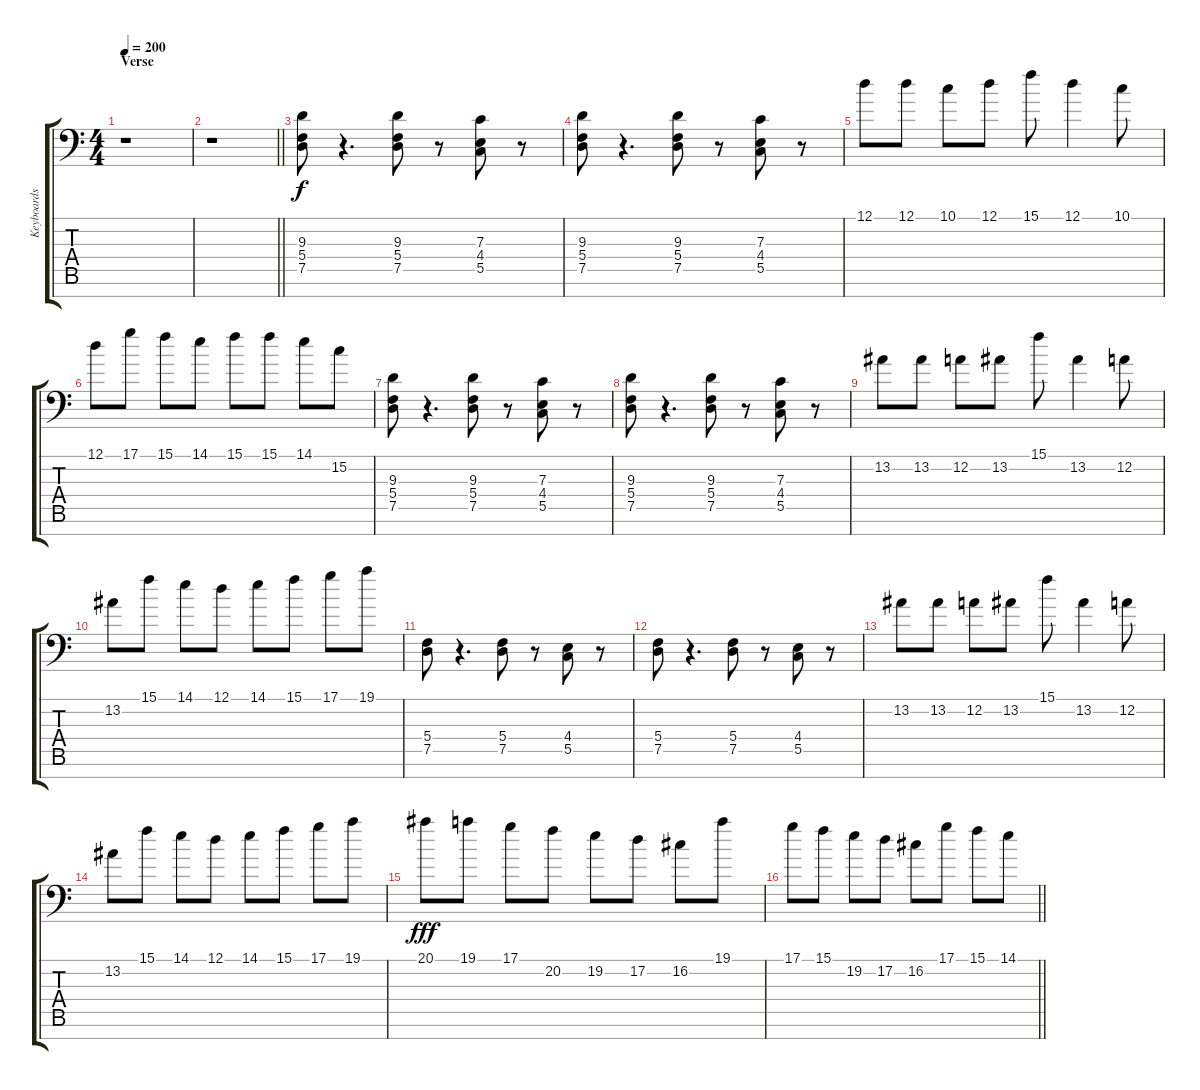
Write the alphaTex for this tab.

\track ("Keyboards (lead)" "Keyboards ") {instrument churchorgan}
\staff {score tabs}
\tuning (D4 A3 F3 C3 G2 D2 A1) {hide}
\ts (4 4)
\section ("" "Verse")
\tempo 200
\clef f4
\ks c
r.1{dy f} |
\barLineRight lightlight
r.1 |
(9.3 5.4 7.5).8{volume 10 balance 8 instrument stringensemble1} r.4{d} (9.3 5.4 7.5).8 r.8 (7.3 4.4 5.5).8 r.8 |
(9.3 5.4 7.5).8 r.4{d} (9.3 5.4 7.5).8 r.8 (7.3 4.4 5.5).8 r.8 |
12.1.8 12.1.8 10.1.8 12.1.8 15.1.8 12.1.4 10.1.8 |
12.1.8 17.1.8 15.1.8 14.1.8 15.1.8 15.1.8 14.1.8 15.2.8 |
(9.3 5.4 7.5).8 r.4{d} (9.3 5.4 7.5).8 r.8 (7.3 4.4 5.5).8 r.8 |
(9.3 5.4 7.5).8 r.4{d} (9.3 5.4 7.5).8 r.8 (7.3 4.4 5.5).8 r.8 |
13.2.8 13.2.8 12.2.8 13.2.8 15.1.8 13.2.4 12.2.8 |
13.2.8 15.1.8 14.1.8 12.1.8 14.1.8 15.1.8 17.1.8 19.1.8 |
(5.4 7.5).8 r.4{d} (5.4 7.5).8 r.8 (4.4 5.5).8 r.8 |
(5.4 7.5).8 r.4{d} (5.4 7.5).8 r.8 (4.4 5.5).8 r.8 |
13.2.8 13.2.8 12.2.8 13.2.8 15.1.8 13.2.4 12.2.8 |
13.2.8 15.1.8 14.1.8 12.1.8 14.1.8 15.1.8 17.1.8 19.1.8 |
20.1.8{dy fff} 19.1.8 17.1.8 20.2.8 19.2.8 17.2.8 16.2.8 19.1.8 |
\barLineRight lightlight
17.1.8 15.1.8 19.2.8 17.2.8 16.2.8 17.1.8 15.1.8 14.1.8
